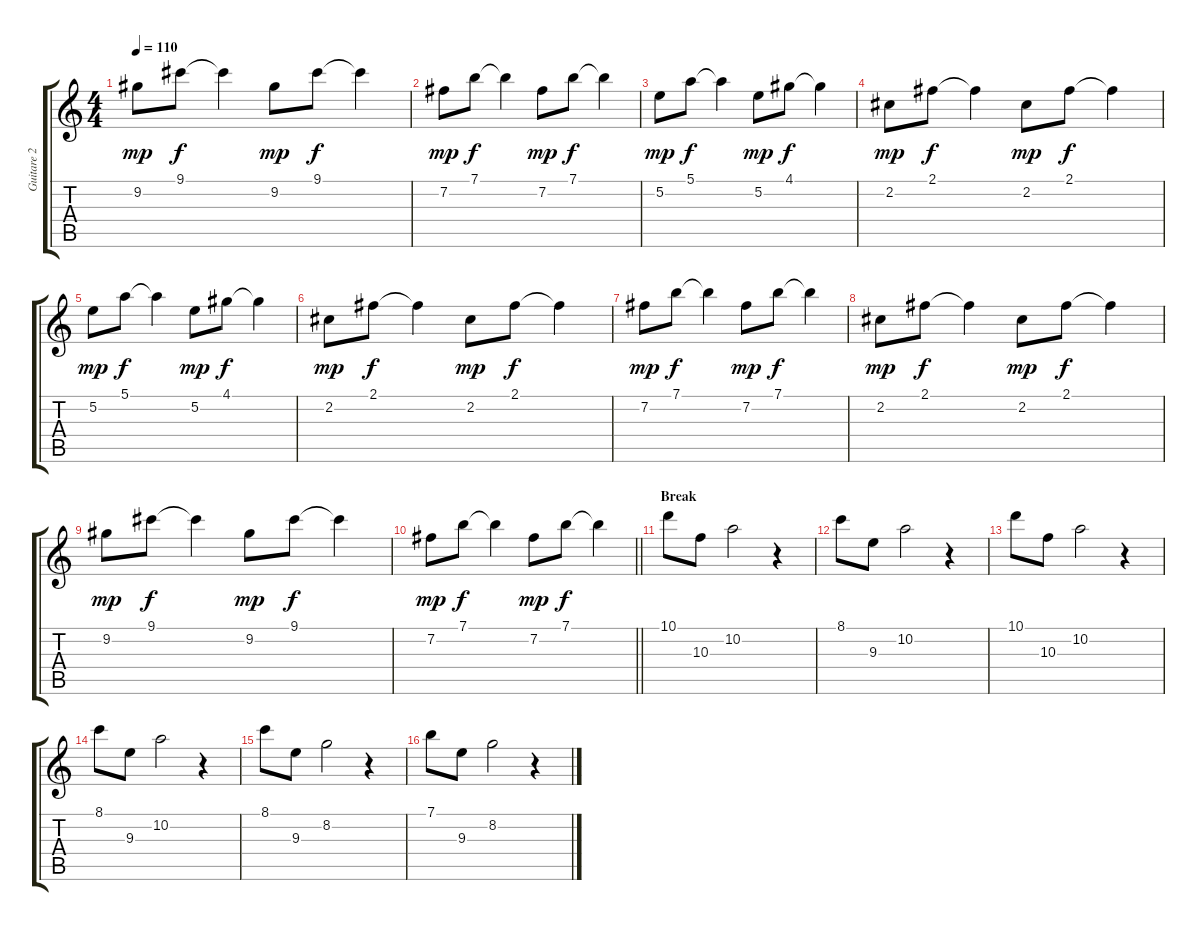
\track ("Guitare 2 (Manu)" "Guitare 2 ") {instrument electricguitarjazz}
\staff {score tabs}
\tuning (E4 B3 G3 D3 A2 E2) {hide}
\ts (4 4)
\tempo 110
\clef g2
\ks c
9.2.8{dy mp} 9.1.8{dy f} 9.1{t}.4 9.2.8{dy mp} 9.1.8{dy f} 9.1{t}.4 |
7.2.8{dy mp} 7.1.8{dy f} 7.1{t}.4 7.2.8{dy mp} 7.1.8{dy f} 7.1{t}.4 |
5.2.8{dy mp} 5.1.8{dy f} 5.1{t}.4 5.2.8{dy mp} 4.1.8{dy f} 4.1{t}.4 |
2.2.8{dy mp} 2.1.8{dy f} 2.1{t}.4 2.2.8{dy mp} 2.1.8{dy f} 2.1{t}.4 |
5.2.8{dy mp} 5.1.8{dy f} 5.1{t}.4 5.2.8{dy mp} 4.1.8{dy f} 4.1{t}.4 |
2.2.8{dy mp} 2.1.8{dy f} 2.1{t}.4 2.2.8{dy mp} 2.1.8{dy f} 2.1{t}.4 |
7.2.8{dy mp} 7.1.8{dy f} 7.1{t}.4 7.2.8{dy mp} 7.1.8{dy f} 7.1{t}.4 |
2.2.8{dy mp} 2.1.8{dy f} 2.1{t}.4 2.2.8{dy mp} 2.1.8{dy f} 2.1{t}.4 |
9.2.8{dy mp} 9.1.8{dy f} 9.1{t}.4 9.2.8{dy mp} 9.1.8{dy f} 9.1{t}.4 |
\barLineRight lightlight
7.2.8{dy mp} 7.1.8{dy f} 7.1{t}.4 7.2.8{dy mp} 7.1.8{dy f} 7.1{t}.4 |
\section ("" "Break")
10.1.8 10.3.8 10.2.2 r.4 |
8.1.8 9.3.8 10.2.2 r.4 |
10.1.8 10.3.8 10.2.2 r.4 |
8.1.8 9.3.8 10.2.2 r.4 |
8.1.8 9.3.8 8.2.2 r.4 |
7.1.8 9.3.8 8.2.2 r.4
